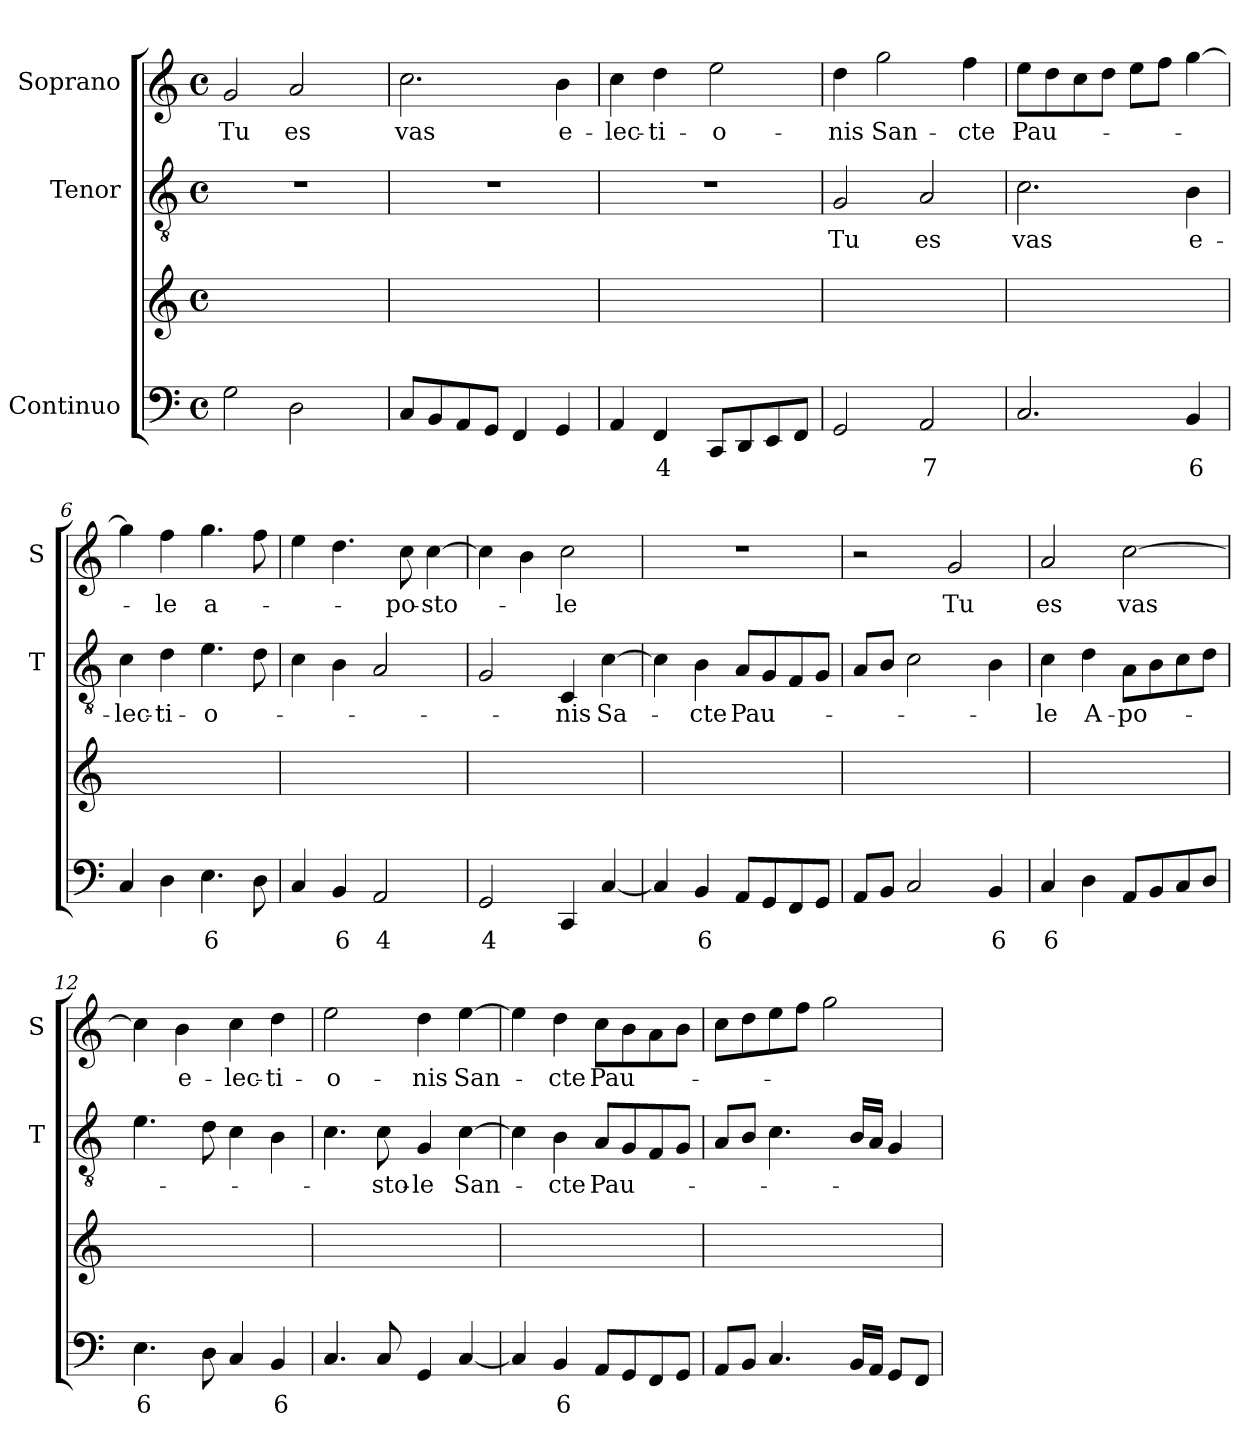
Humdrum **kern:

**kern	**text	**kern	**kern	**text	**kern	**text
*part3	*part3	*part3	*part2	*part2	*part1	*part1
*staff4	*staff4	*staff3	*staff2	*staff2	*staff1	*staff1
*I"Continuo	*	*	*I"Tenor	*	*I"Soprano	*
*	*	*	*I'T	*	*I'S	*
*clefF4	*	*clefG2	*clefGv2	*	*clefG2	*
*k[]	*	*k[]	*k[]	*	*k[]	*
*C:	*	*C:	*C:	*	*C:	*
*M4/4	*	*M4/4	*M4/4	*	*M4/4	*
*met(c)	*	*met(c)	*met(c)	*	*met(c)	*
=1	=1	=1	=1	=1	=1	=1
*^	*	*	*	*	*	*
!	!	!	!	!	!	!	!LO:LY:b
2G\	2ryy	.	1ryy	1r	.	2g/	Tu
!	!	!	!	!	!	!	!LO:LY:b
2D\	4D\yy	.	.	.	.	2a/	es
!	!	!LO:LY:b	!	!	!	!	!
.	8D\Lyy	4	.	.	.	.	.
!	!	!LO:LY:b	!	!	!	!	!
.	8D\Jyy	3	.	.	.	.	.
=2	=2	=2	=2	=2	=2	=2	=2
!	!	!	!	!	!	!	!LO:LY:b
*v	*v	*	*	*	*	*	*
8C/L	.	1ryy	1r	.	2.cc\	vas
8BB/	.	.	.	.	.	.
8AA/	.	.	.	.	.	.
8GG/J	.	.	.	.	.	.
4FF/	.	.	.	.	.	.
!	!	!	!	!	!	!LO:LY:b
4GG/	.	.	.	.	4b\	e-
=3	=3	=3	=3	=3	=3	=3
*^	*	*	*	*	*	*
!	!	!	!	!	!	!	!LO:LY:b
4AA/	4ryy	.	1ryy	1r	.	4cc\	-lec-
!	!	!LO:LY:b	!	!	!	!	!LO:LY:b
4FF/	8FF/Lyy	4	.	.	.	4dd\	-ti-
!	!	!LO:LY:b	!	!	!	!	!
.	8FF/Jyy	4	.	.	.	.	.
!	!	!	!	!	!	!	!LO:LY:b
8CC/L	2ryy	.	.	.	.	2ee\	-o-
8DD/	.	.	.	.	.	.	.
8EE/	.	.	.	.	.	.	.
8FF/J	.	.	.	.	.	.	.
=4	=4	=4	=4	=4	=4	=4	=4
!	!	!	!	!	!LO:LY:b	!	!LO:LY:b
2GG/	2ryy	.	1ryy	2G/	Tu	4dd\	-nis
!	!	!	!	!	!	!	!LO:LY:b
.	.	.	.	.	.	2gg\	San-
!	!	!LO:LY:b	!	!	!LO:LY:b	!	!
2AA/	4AA\yy	7	.	2A/	es	.	.
!	!	!LO:LY:b	!	!	!	!	!LO:LY:b
.	4AA/yy	6	.	.	.	4ff\	-cte
=5	=5	=5	=5	=5	=5	=5	=5
!	!	!	!	!	!LO:LY:b	!	!LO:LY:b
*v	*v	*	*	*	*	*	*
2.C/	.	1ryy	2.c\	vas	8ee\L	Pau-
.	.	.	.	.	8dd\	.
.	.	.	.	.	8cc\	.
.	.	.	.	.	8dd\J	.
.	.	.	.	.	8ee\L	.
.	.	.	.	.	8ff\J	.
!	!LO:LY:b	!	!	!LO:LY:b	!	!
4BB/	6	.	4B\	e-	[4gg\	.
!!LO:LB:g=z
=6	=6	=6	=6	=6	=6	=6
!	!	!	!	!LO:LY:b	!	!
4C/	.	1ryy	4c\	-lec-	4gg\]	.
!	!	!	!	!LO:LY:b	!	!LO:LY:b
4D\	.	.	4d\	-ti-	4ff\	-le
!	!LO:LY:b	!	!	!LO:LY:b	!	!LO:LY:b
4.E\	6	.	4.e\	-o-	4.gg\	a-
8D\	.	.	8d\	.	8ff\	.
=7	=7	=7	=7	=7	=7	=7
*^	*	*	*	*	*	*
4C/	2ryy	.	1ryy	4c\	.	4ee\	.
!	!	!LO:LY:b	!	!	!	!	!
4BB/	.	6	.	4B\	.	4.dd\	.
!	!	!LO:LY:b	!	!	!	!	!
2AA/	4AA\yy	4	.	2A/	.	.	.
!	!	!	!	!	!	!	!LO:LY:b
.	.	.	.	.	.	8cc\	-po-
!	!	!LO:LY:b	!	!	!	!	!LO:LY:b
.	4AA/yy	3	.	.	.	[4cc\	-sto-
=8	=8	=8	=8	=8	=8	=8	=8
!	!	!LO:LY:b	!	!	!	!	!
2GG/	4GG\yy	4	1ryy	2G/	.	4cc\]	.
!	!	!LO:LY:b	!	!	!	!	!
.	4GG/yy	3	.	.	.	4b\	.
!	!	!	!	!	!LO:LY:b	!	!LO:LY:b
4CC/	2ryy	.	.	4C/	-nis	2cc\	-le
!	!	!	!	!	!LO:LY:b	!	!
[4C/	.	.	.	[4c\	Sa-	.	.
*v	*v	*	*	*	*	*	*
=9	=9	=9	=9	=9	=9	=9
4C/]	.	1ryy	4c\]	.	1r	.
!	!LO:LY:b	!	!	!LO:LY:b	!	!
4BB/	6	.	4B\	-cte	.	.
!	!	!	!	!LO:LY:b	!	!
8AA/L	.	.	8A/L	Pau-	.	.
8GG/	.	.	8G/	.	.	.
8FF/	.	.	8F/	.	.	.
8GG/J	.	.	8G/J	.	.	.
=10	=10	=10	=10	=10	=10	=10
8AA/L	.	1ryy	8A/L	.	2r	.
8BB/J	.	.	8B/J	.	.	.
2C/	.	.	2c\	.	.	.
!	!	!	!	!	!	!LO:LY:b
.	.	.	.	.	2g/	Tu
!	!LO:LY:b	!	!	!	!	!
4BB/	6	.	4B\	.	.	.
=11	=11	=11	=11	=11	=11	=11
!	!LO:LY:b	!	!	!LO:LY:b	!	!LO:LY:b
4C/	6	1ryy	4c\	-le	2a/	es
!	!	!	!	!LO:LY:b	!	!
4D\	.	.	4d\	A-	.	.
!	!	!	!	!LO:LY:b	!	!LO:LY:b
8AA/L	.	.	8A\L	-po-	[2cc\	vas
8BB/	.	.	8B\	.	.	.
8C/	.	.	8c\	.	.	.
8D/J	.	.	8d\J	.	.	.
!!LO:PB:g=z
=12	=12	=12	=12	=12	=12	=12
*^	*	*	*	*	*	*
!	!	!LO:LY:b	!	!	!	!	!
4.E\	4E\yy	6	1ryy	4.e\	.	4cc\]	.
!	!	!LO:LY:b	!	!	!	!	!LO:LY:b
.	8E\Lyy	5	.	.	.	4b\	e-
8D\	8D\Jyy	.	.	8d\	.	.	.
!	!	!	!	!	!	!	!LO:LY:b
4C/	2ryy	.	.	4c\	.	4cc\	-lec-
!	!	!LO:LY:b	!	!	!	!	!LO:LY:b
4BB/	.	6	.	4B\	.	4dd\	-ti-
*v	*v	*	*	*	*	*	*
=13	=13	=13	=13	=13	=13	=13
!	!	!	!	!	!	!LO:LY:b
4.C/	.	1ryy	4.c\	.	2ee\	-o-
!	!	!	!	!LO:LY:b	!	!
8C/	.	.	8c\	-sto-	.	.
!	!	!	!	!LO:LY:b	!	!LO:LY:b
4GG/	.	.	4G/	-le	4dd\	-nis
!	!	!	!	!LO:LY:b	!	!LO:LY:b
[4C/	.	.	[4c\	San-	[4ee\	San-
=14	=14	=14	=14	=14	=14	=14
4C/]	.	1ryy	4c\]	.	4ee\]	.
!	!LO:LY:b	!	!	!LO:LY:b	!	!LO:LY:b
4BB/	6	.	4B\	-cte	4dd\	-cte
!	!	!	!	!LO:LY:b	!	!LO:LY:b
8AA/L	.	.	8A/L	Pau-	8cc\L	Pau-
8GG/	.	.	8G/	.	8b\	.
8FF/	.	.	8F/	.	8a\	.
8GG/J	.	.	8G/J	.	8b\J	.
=15	=15	=15	=15	=15	=15	=15
8AA/L	.	1ryy	8A/L	.	8cc\L	.
8BB/J	.	.	8B/J	.	8dd\	.
4.C/	.	.	4.c\	.	8ee\	.
.	.	.	.	.	8ff\J	.
.	.	.	.	.	2gg\	.
16BB/LL	.	.	16B/LL	.	.	.
16AA/JJ	.	.	16A/JJ	.	.	.
8GG/L	.	.	4G/	.	.	.
8FF/J	.	.	.	.	.	.
=	=	=	=	=	=	=
*-	*-	*-	*-	*-	*-	*-
